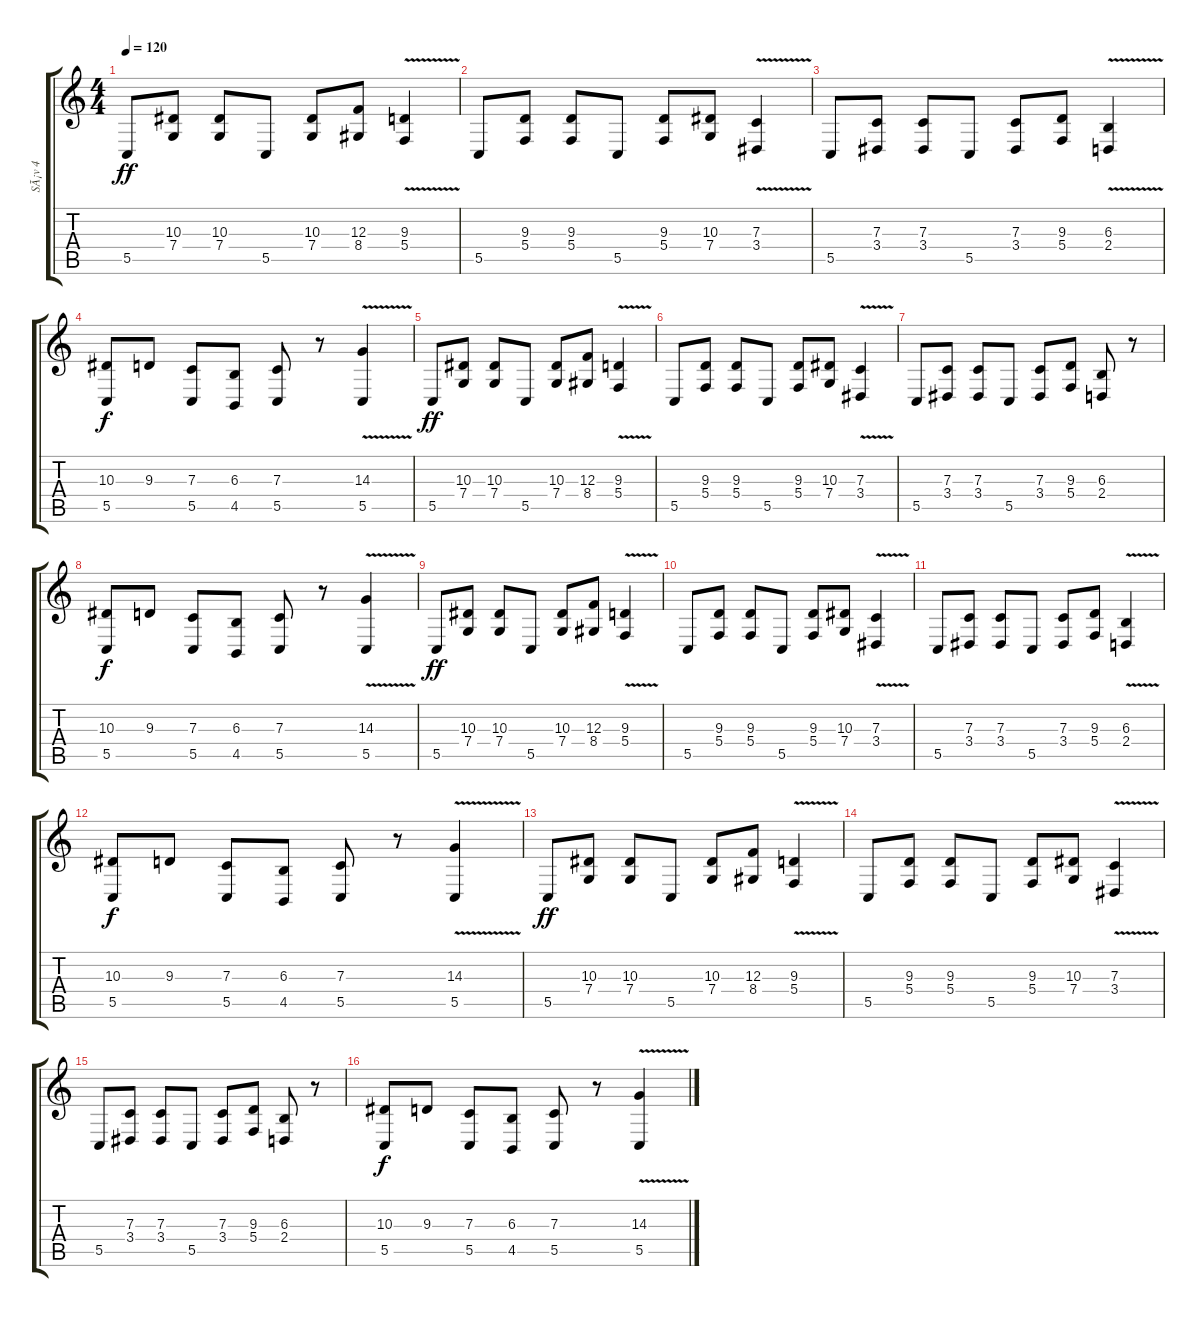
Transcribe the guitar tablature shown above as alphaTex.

\track ("SÃ¡v 4" "SÃ¡v 4") {instrument synthstrings2}
\staff {score tabs}
\tuning (D4 A3 F3 C3 G2 C2) {hide}
\ts (4 4)
\tempo 120
\clef g2
\ks c
5.5.8{dy ff instrument synthstrings2} (10.3 7.4).8 (10.3 7.4).8 5.5.8 (10.3 7.4).8 (12.3 8.4).8 (9.3{v} 5.4).4 |
5.5.8 (9.3 5.4).8 (9.3 5.4).8 5.5.8 (9.3 5.4).8 (10.3 7.4).8 (7.3{v} 3.4).4 |
5.5.8 (7.3 3.4).8 (7.3 3.4).8 5.5.8 (7.3 3.4).8 (9.3 5.4).8 (6.3{v} 2.4).4 |
(10.3 5.5).8{dy f} 9.3.8 (7.3 5.5).8 (6.3 4.5).8 (7.3 5.5).8 r.8 (14.3{v} 5.5{v}).4 |
5.5.8{dy ff} (10.3 7.4).8 (10.3 7.4).8 5.5.8 (10.3 7.4).8 (12.3 8.4).8 (9.3{v} 5.4).4 |
5.5.8 (9.3 5.4).8 (9.3 5.4).8 5.5.8 (9.3 5.4).8 (10.3 7.4).8 (7.3{v} 3.4).4 |
5.5.8 (7.3 3.4).8 (7.3 3.4).8 5.5.8 (7.3 3.4).8 (9.3 5.4).8 (6.3 2.4).8 r.8 |
(10.3 5.5).8{dy f} 9.3.8 (7.3 5.5).8 (6.3 4.5).8 (7.3 5.5).8 r.8 (14.3{v} 5.5{v}).4 |
5.5.8{dy ff} (10.3 7.4).8 (10.3 7.4).8 5.5.8 (10.3 7.4).8 (12.3 8.4).8 (9.3{v} 5.4).4 |
5.5.8 (9.3 5.4).8 (9.3 5.4).8 5.5.8 (9.3 5.4).8 (10.3 7.4).8 (7.3{v} 3.4).4 |
5.5.8 (7.3 3.4).8 (7.3 3.4).8 5.5.8 (7.3 3.4).8 (9.3 5.4).8 (6.3{v} 2.4).4 |
(10.3 5.5).8{dy f} 9.3.8 (7.3 5.5).8 (6.3 4.5).8 (7.3 5.5).8 r.8 (14.3{v} 5.5{v}).4 |
5.5.8{dy ff} (10.3 7.4).8 (10.3 7.4).8 5.5.8 (10.3 7.4).8 (12.3 8.4).8 (9.3{v} 5.4).4 |
5.5.8 (9.3 5.4).8 (9.3 5.4).8 5.5.8 (9.3 5.4).8 (10.3 7.4).8 (7.3{v} 3.4).4 |
5.5.8 (7.3 3.4).8 (7.3 3.4).8 5.5.8 (7.3 3.4).8 (9.3 5.4).8 (6.3 2.4).8 r.8 |
(10.3 5.5).8{dy f} 9.3.8 (7.3 5.5).8 (6.3 4.5).8 (7.3 5.5).8 r.8 (14.3{v} 5.5{v}).4
